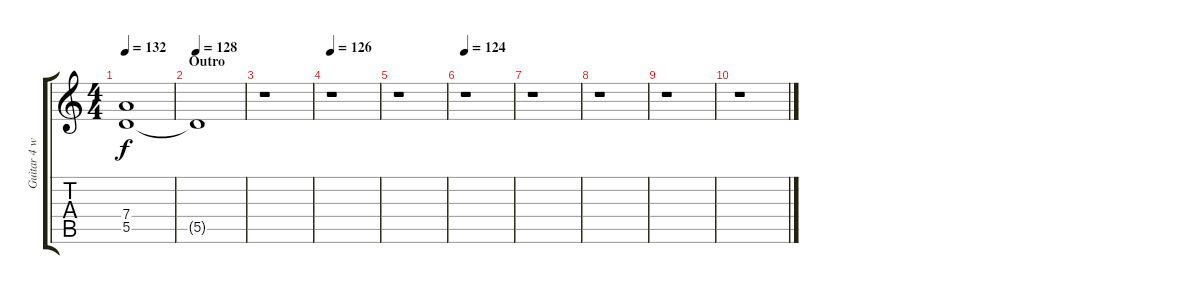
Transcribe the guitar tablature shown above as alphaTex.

\track ("Guitar 4 w/Distortion" "Guitar 4 w") {instrument distortionguitar}
\staff {score tabs}
\tuning (E4 B3 G3 D3 A2 E2) {hide}
\ts (4 4)
\tempo 132
\clef g2
\ks c
(7.4{t} 5.5{t}).1{dy f} |
\section ("" "Outro")
\tempo 128
5.5{t}.1 |
r.1 |
\tempo 126
r.1 |
r.1 |
\tempo 124
r.1 |
r.1 |
r.1 |
r.1 |
r.1
